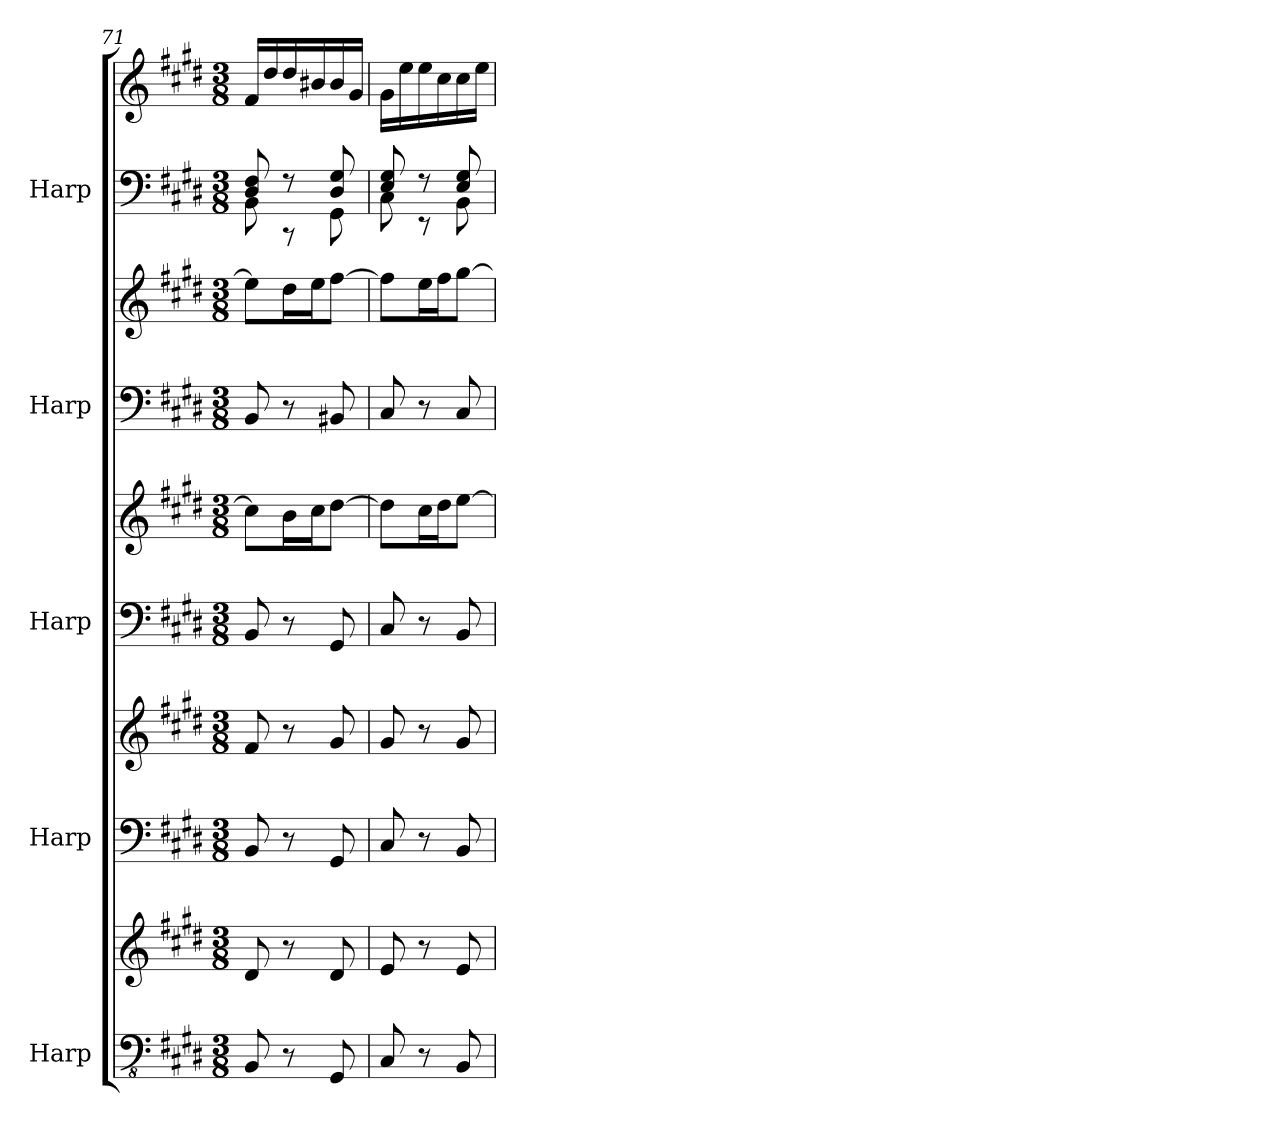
**kern	**kern	**kern	**kern	**kern	**kern	**kern	**kern	**kern	**kern
*part5	*part5	*part4	*part4	*part3	*part3	*part2	*part2	*part1	*part1
*staff10	*staff9	*staff8	*staff7	*staff6	*staff5	*staff4	*staff3	*staff2	*staff1
*I"Harp	*	*I"Harp	*	*I"Harp	*	*I"Harp	*	*I"Harp	*
*I'Hp	*	*I'Hp	*	*I'Hp	*	*I'Hp	*	*I'Hp	*
*clefFv4	*clefG2	*clefF4	*clefG2	*clefF4	*clefG2	*clefF4	*clefG2	*clefF4	*clefG2
*k[f#c#g#d#]	*k[f#c#g#d#]	*k[f#c#g#d#]	*k[f#c#g#d#]	*k[f#c#g#d#]	*k[f#c#g#d#]	*k[f#c#g#d#]	*k[f#c#g#d#]	*k[f#c#g#d#]	*k[f#c#g#d#]
*M3/8	*M3/8	*M3/8	*M3/8	*M3/8	*M3/8	*M3/8	*M3/8	*M3/8	*M3/8
=71	=71	=71	=71	=71	=71	=71	=71	=71	=71
*	*	*	*	*	*	*	*	*^	*
8BBB/	8d#/	8BB/	8f#/	8BB/	8cc#\L]	8BB/	8ee\L]	8D#/ 8F#/	8BB\	16f#/LL
.	.	.	.	.	.	.	.	.	.	16dd#/
8r	8r	8r	8r	8r	16b\L	8r	16dd#\L	8r	8rCC	16dd#/
.	.	.	.	.	16cc#\J	.	16ee\J	.	.	16b#X/
8GGG#/	8d#/	8GG#/	8g#/	8GG#/	[8dd#\J	8BB#X/	[8ff#\J	8D#/ 8G#/	8GG#\	16b#/
.	.	.	.	.	.	.	.	.	.	16g#/JJ
=72	=72	=72	=72	=72	=72	=72	=72	=72	=72	=72
8CC#/	8e/	8C#/	8g#/	8C#/	8dd#\L]	8C#/	8ff#\L]	8E/ 8G#/	8C#\	16g#\LL
.	.	.	.	.	.	.	.	.	.	16ee\
8r	8r	8r	8r	8r	16cc#\L	8r	16ee\L	8r	8rEE	16ee\
.	.	.	.	.	16dd#\J	.	16ff#\J	.	.	16cc#\
8BBB/	8e/	8BB/	8g#/	8BB/	[8ee\J	8C#/	[8gg#\J	8E/ 8G#/	8BB\	16cc#\
.	.	.	.	.	.	.	.	.	.	16ee\JJ
*	*	*	*	*	*	*	*	*v	*v	*
=	=	=	=	=	=	=	=	=	=
*-	*-	*-	*-	*-	*-	*-	*-	*-	*-
